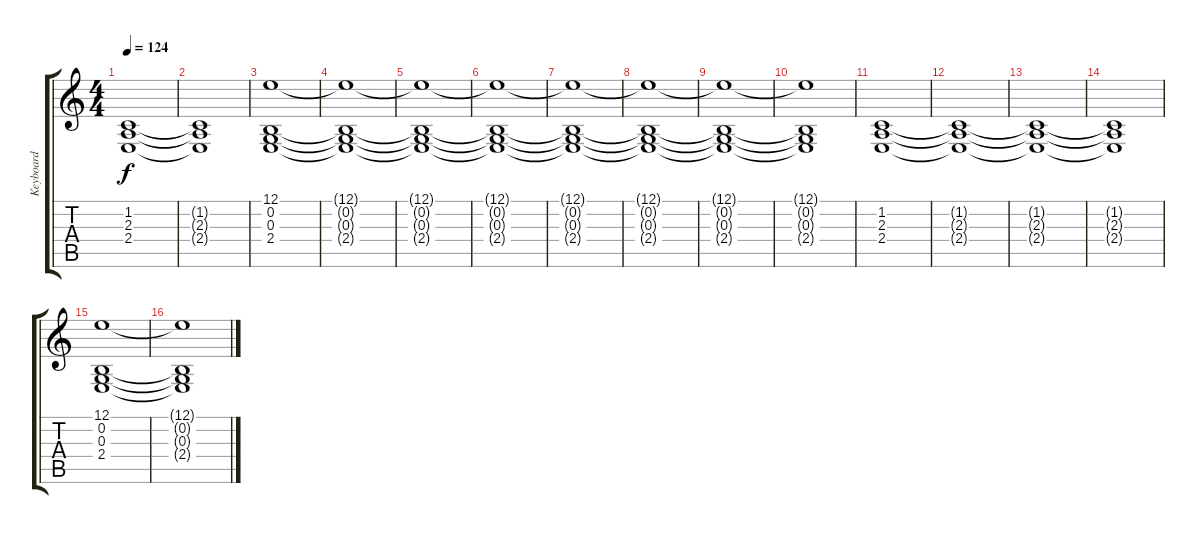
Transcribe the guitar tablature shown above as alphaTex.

\track ("Keyboard" "Keyboard") {instrument drawbarorgan}
\staff {score tabs}
\tuning (E4 B3 G3 D3 A2 E2) {hide}
\ts (4 4)
\tempo 124
\clef g2
\ks c
(1.2 2.3 2.4).1{dy f} |
(1.2{t} 2.3{t} 2.4{t}).1 |
(12.1 0.2 0.3 2.4).1 |
(12.1{t} 0.2{t} 0.3{t} 2.4{t}).1 |
(12.1{t} 0.2{t} 0.3{t} 2.4{t}).1 |
(12.1{t} 0.2{t} 0.3{t} 2.4{t}).1 |
(12.1{t} 0.2{t} 0.3{t} 2.4{t}).1 |
(12.1{t} 0.2{t} 0.3{t} 2.4{t}).1 |
(12.1{t} 0.2{t} 0.3{t} 2.4{t}).1 |
(12.1{t} 0.2{t} 0.3{t} 2.4{t}).1 |
(1.2 2.3 2.4).1 |
(1.2{t} 2.3{t} 2.4{t}).1 |
(1.2{t} 2.3{t} 2.4{t}).1 |
(1.2{t} 2.3{t} 2.4{t}).1 |
(12.1 0.2 0.3 2.4).1 |
(12.1{t} 0.2{t} 0.3{t} 2.4{t}).1
